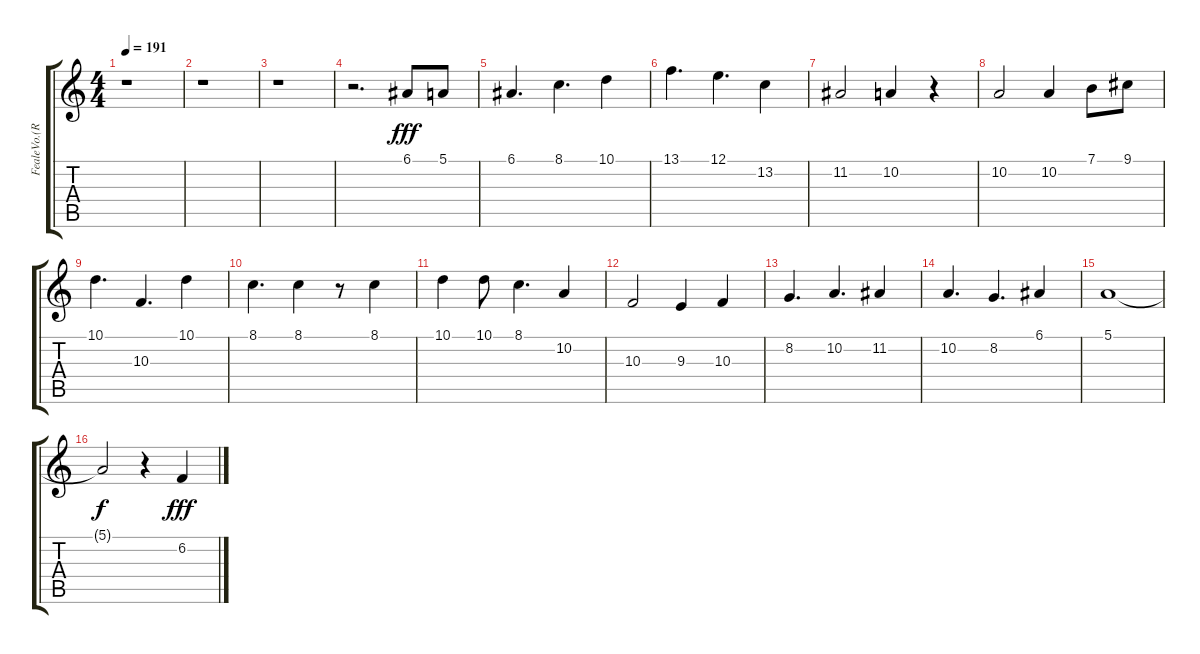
\track ("FealeVo.(Rch.)" "FealeVo.(R") {instrument tenorsax}
\staff {score tabs}
\tuning (E4 B3 G3 D3 A2 E2) {hide}
\ts (4 4)
\tempo 191
\clef g2
\ks c
r.1{dy fff} |
r.1 |
r.1 |
r.2{d} 6.1.8 5.1.8 |
6.1.4{d} 8.1.4{d} 10.1.4 |
13.1.4{d} 12.1.4{d} 13.2.4 |
11.2.2 10.2.4 r.4 |
10.2.2 10.2.4 7.1.8 9.1.8 |
10.1.4{d} 10.3.4{d} 10.1.4 |
8.1.4{d} 8.1.4 r.8 8.1.4 |
10.1.4 10.1.8 8.1.4{d} 10.2.4 |
10.3.2 9.3.4 10.3.4 |
8.2.4{d} 10.2.4{d} 11.2.4 |
10.2.4{d} 8.2.4{d} 6.1.4 |
5.1.1 |
5.1{t}.2{dy f} r.4 6.2.4{dy fff}
